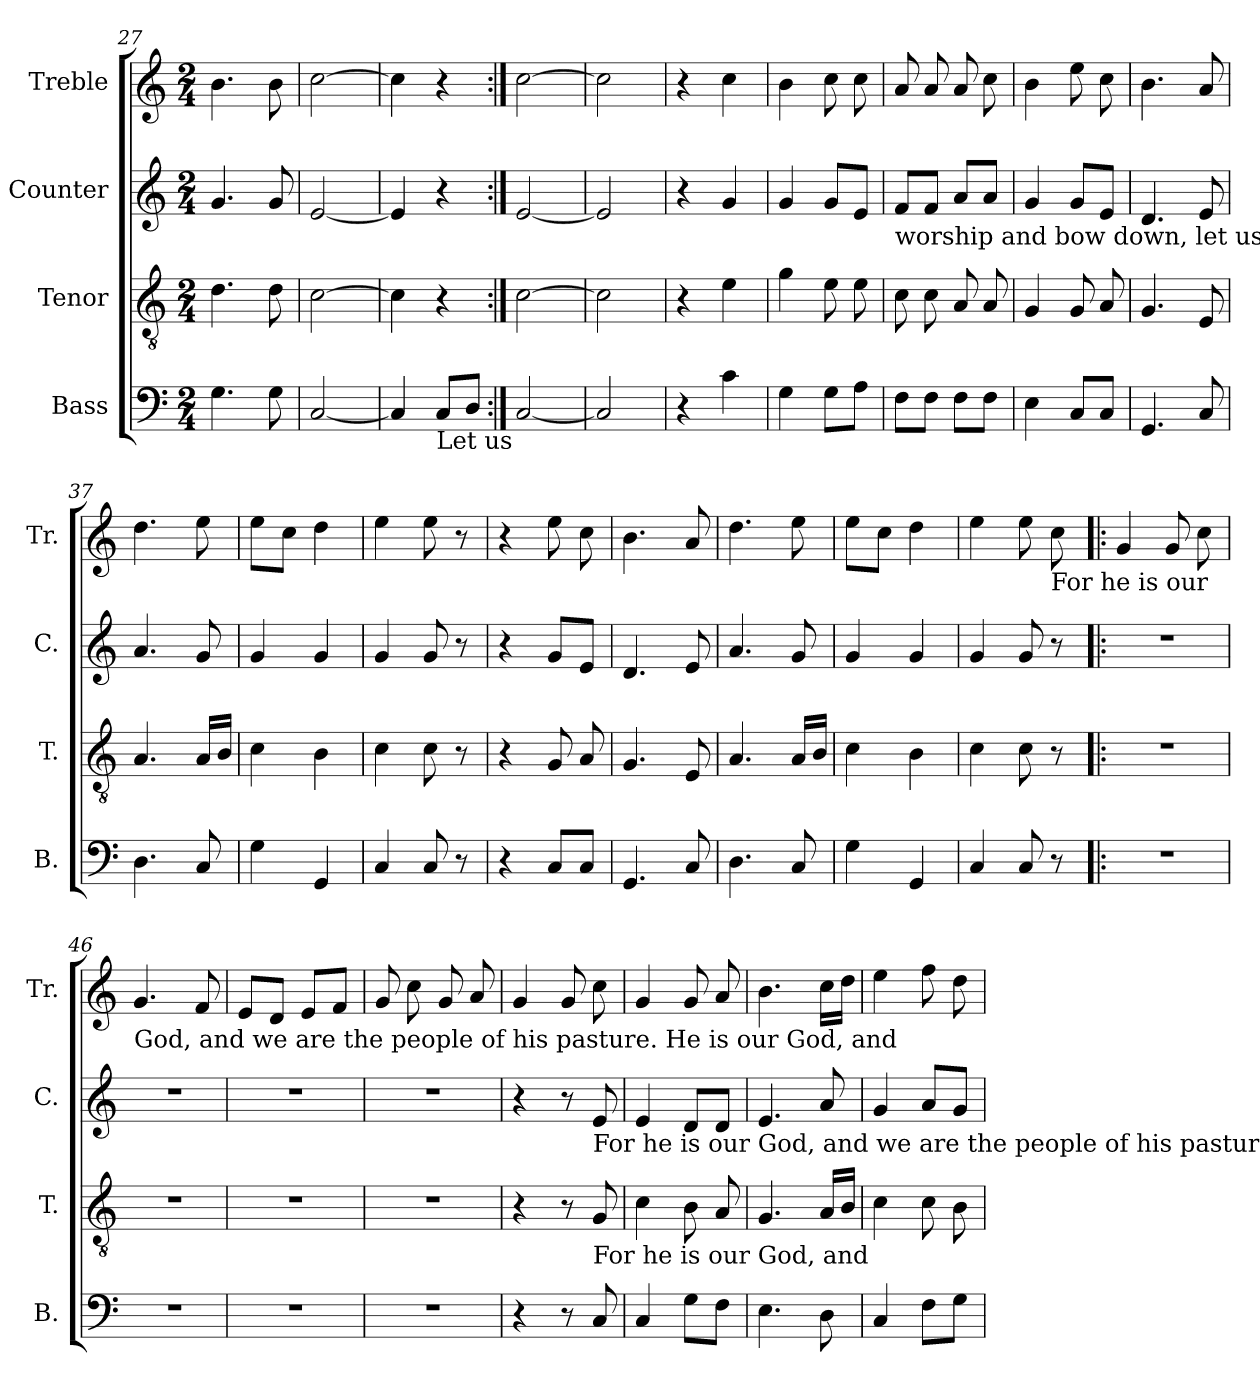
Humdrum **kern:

**kern	**kern	**kern	**kern
*part4	*part3	*part2	*part1
*staff4	*staff3	*staff2	*staff1
*I"Bass	*I"Tenor	*I"Counter	*I"Treble
*I'B.	*I'T.	*I'C.	*I'Tr.
*clefF4	*clefGv2	*clefG2	*clefG2
*k[]	*k[]	*k[]	*k[]
*M2/4	*M2/4	*M2/4	*M2/4
=27	=27	=27	=27
4.G\	4.d\	4.g/	4.b\
8G\	8d\	8g/	8b\
=28	=28	=28	=28
[2C/	[2c\	[2e/	[2cc\
=29	=29	=29	=29
4C/]	4c\]	4e/]	4cc\]
!LO:TX:b:t=Let  us	!	!	!
8C/L	4r	4r	4r
8D/J	.	.	.
=30:|!	=30:|!	=30:|!	=30:|!
[2C/	[2c\	[2e/	[2cc\
=31	=31	=31	=31
2C/]	2c\]	2e/]	2cc\]
=32	=32	=32	=32
4r	4r	4r	4r
4c\	4e\	4g/	4cc\
=33	=33	=33	=33
4G\	4g\	4g/	4b\
8G\L	8e\	8g/L	8cc\
8A\J	8e\	8e/J	8cc\
!!LO:PB:g=z
=34	=34	=34	=34
!	!	!LO:TX:b:t=worship and bow down, let us kneel before the Lord our maker,     Let  us  kneel  be–fore the  Lord, our maker.	!
8F\L	8c\	8f/L	8a/
8F\J	8c\	8f/J	8a/
8F\L	8A/	8a/L	8a/
8F\J	8A/	8a/J	8cc\
=35	=35	=35	=35
4E\	4G/	4g/	4b\
8C/L	8G/	8g/L	8ee\
8C/J	8A/	8e/J	8cc\
=36	=36	=36	=36
4.GG/	4.G/	4.d/	4.b\
8C/	8E/	8e/	8a/
=37	=37	=37	=37
4.D\	4.A/	4.a/	4.dd\
8C/	16A/LL	8g/	8ee\
.	16B/JJ	.	.
=38	=38	=38	=38
4G\	4c\	4g/	8ee\L
.	.	.	8cc\J
4GG/	4B\	4g/	4dd\
=39	=39	=39	=39
4C/	4c\	4g/	4ee\
8C/	8c\	8g/	8ee\
8r	8r	8r	8r
=40	=40	=40	=40
4r	4r	4r	4r
8C/L	8G/	8g/L	8ee\
8C/J	8A/	8e/J	8cc\
=41	=41	=41	=41
4.GG/	4.G/	4.d/	4.b\
8C/	8E/	8e/	8a/
=42	=42	=42	=42
4.D\	4.A/	4.a/	4.dd\
8C/	16A/LL	8g/	8ee\
.	16B/JJ	.	.
=43	=43	=43	=43
4G\	4c\	4g/	8ee\L
.	.	.	8cc\J
4GG/	4B\	4g/	4dd\
=44	=44	=44	=44
4C/	4c\	4g/	4ee\
8C/	8c\	8g/	8ee\
!	!	!	!LO:TX:b:t=For    he  is  our
8r	8r	8r	8cc\
=45!|:	=45!|:	=45!|:	=45!|:
2r	2r	2r	4g/
.	.	.	8g/
.	.	.	8cc\
!!LO:LB:g=z
=46	=46	=46	=46
!	!	!	!LO:TX:b:t=God, and  we     are     the people of   his pasture.   He   is   our  God,   and
2r	2r	2r	4.g/
.	.	.	8f/
=47	=47	=47	=47
2r	2r	2r	8e/L
.	.	.	8d/J
.	.	.	8e/L
.	.	.	8f/J
=48	=48	=48	=48
2r	2r	2r	8g/
.	.	.	8cc\
.	.	.	8g/
.	.	.	8a/
=49	=49	=49	=49
4r	4r	4r	4g/
8r	8r	8r	8g/
!	!	!LO:TX:b:t=For     he  is  our    God,  and  we are the  people  of           his        pasture.	!
!	!LO:TX:b:t=For     he  is  our    God,  and	!	!
8C/	8G/	8e/	8cc\
=50	=50	=50	=50
4C/	4c\	4e/	4g/
8G\L	8B\	8d/L	8g/
8F\J	8A/	8d/J	8a/
=51	=51	=51	=51
4.E\	4.G/	4.e/	4.b\
8D\	16A/LL	8a/	16cc\LL
.	16B/JJ	.	16dd\JJ
=52	=52	=52	=52
4C/	4c\	4g/	4ee\
8F\L	8c\	8a/L	8ff\
8G\J	8B\	8g/J	8dd\
=	=	=	=
*-	*-	*-	*-
